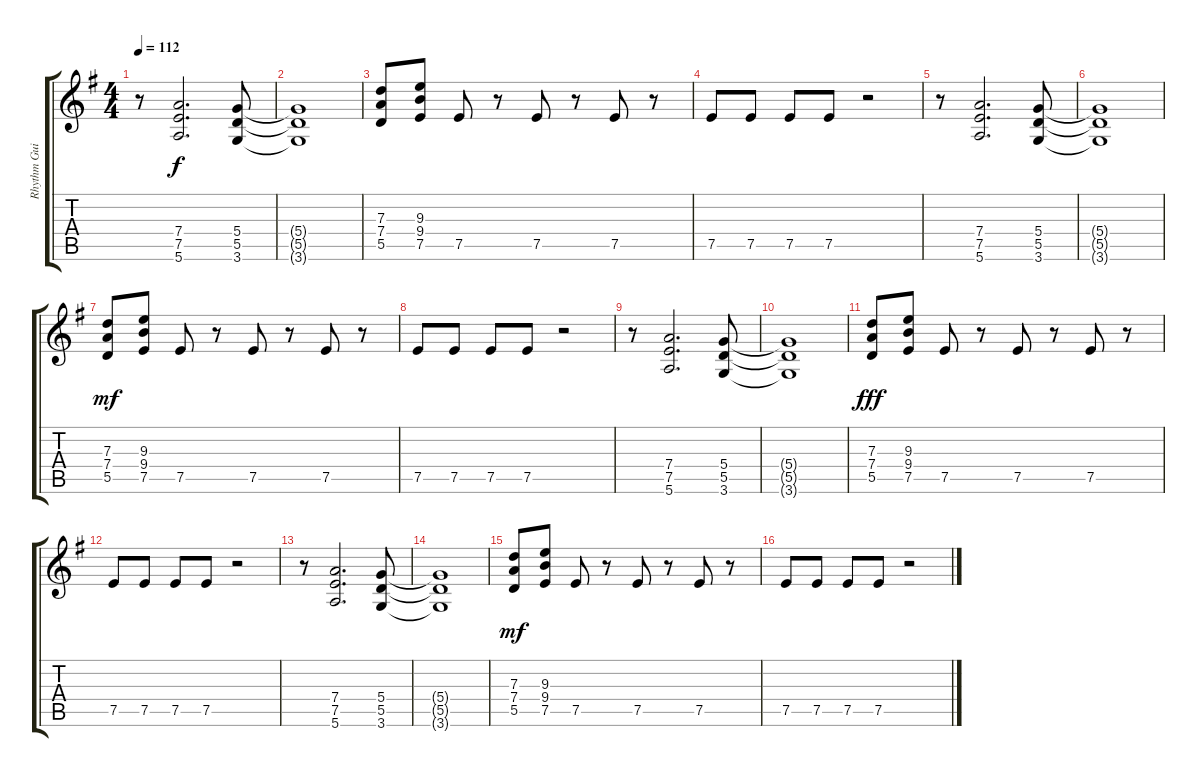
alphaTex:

\track ("Rhythm Guitar" "Rhythm Gui") {instrument overdrivenguitar}
\staff {score tabs}
\tuning (E4 B3 G3 D3 A2 E2) {hide}
\ts (4 4)
\tempo 112
\clef g2
\ks g
r.8{dy f} (7.4 7.5 5.6).2{d} (5.4 5.5 3.6).8 |
(5.4{t} 5.5{t} 3.6{t}).1 |
(7.3 7.4 5.5).8 (9.3 9.4 7.5).8 7.5.8 r.8 7.5.8 r.8 7.5.8 r.8 |
7.5.8 7.5.8 7.5.8 7.5.8 r.2 |
r.8 (7.4 7.5 5.6).2{d} (5.4 5.5 3.6).8 |
(5.4{t} 5.5{t} 3.6{t}).1 |
(7.3 7.4 5.5).8{dy mf} (9.3 9.4 7.5).8 7.5.8 r.8 7.5.8 r.8 7.5.8 r.8 |
7.5.8 7.5.8 7.5.8 7.5.8 r.2 |
r.8 (7.4 7.5 5.6).2{d} (5.4 5.5 3.6).8 |
(5.4{t} 5.5{t} 3.6{t}).1 |
(7.3 7.4 5.5).8{dy fff} (9.3 9.4 7.5).8 7.5.8 r.8 7.5.8 r.8 7.5.8 r.8 |
7.5.8 7.5.8 7.5.8 7.5.8 r.2 |
r.8 (7.4 7.5 5.6).2{d} (5.4 5.5 3.6).8 |
(5.4{t} 5.5{t} 3.6{t}).1 |
(7.3 7.4 5.5).8{dy mf} (9.3 9.4 7.5).8 7.5.8 r.8 7.5.8 r.8 7.5.8 r.8 |
7.5.8 7.5.8 7.5.8 7.5.8 r.2
